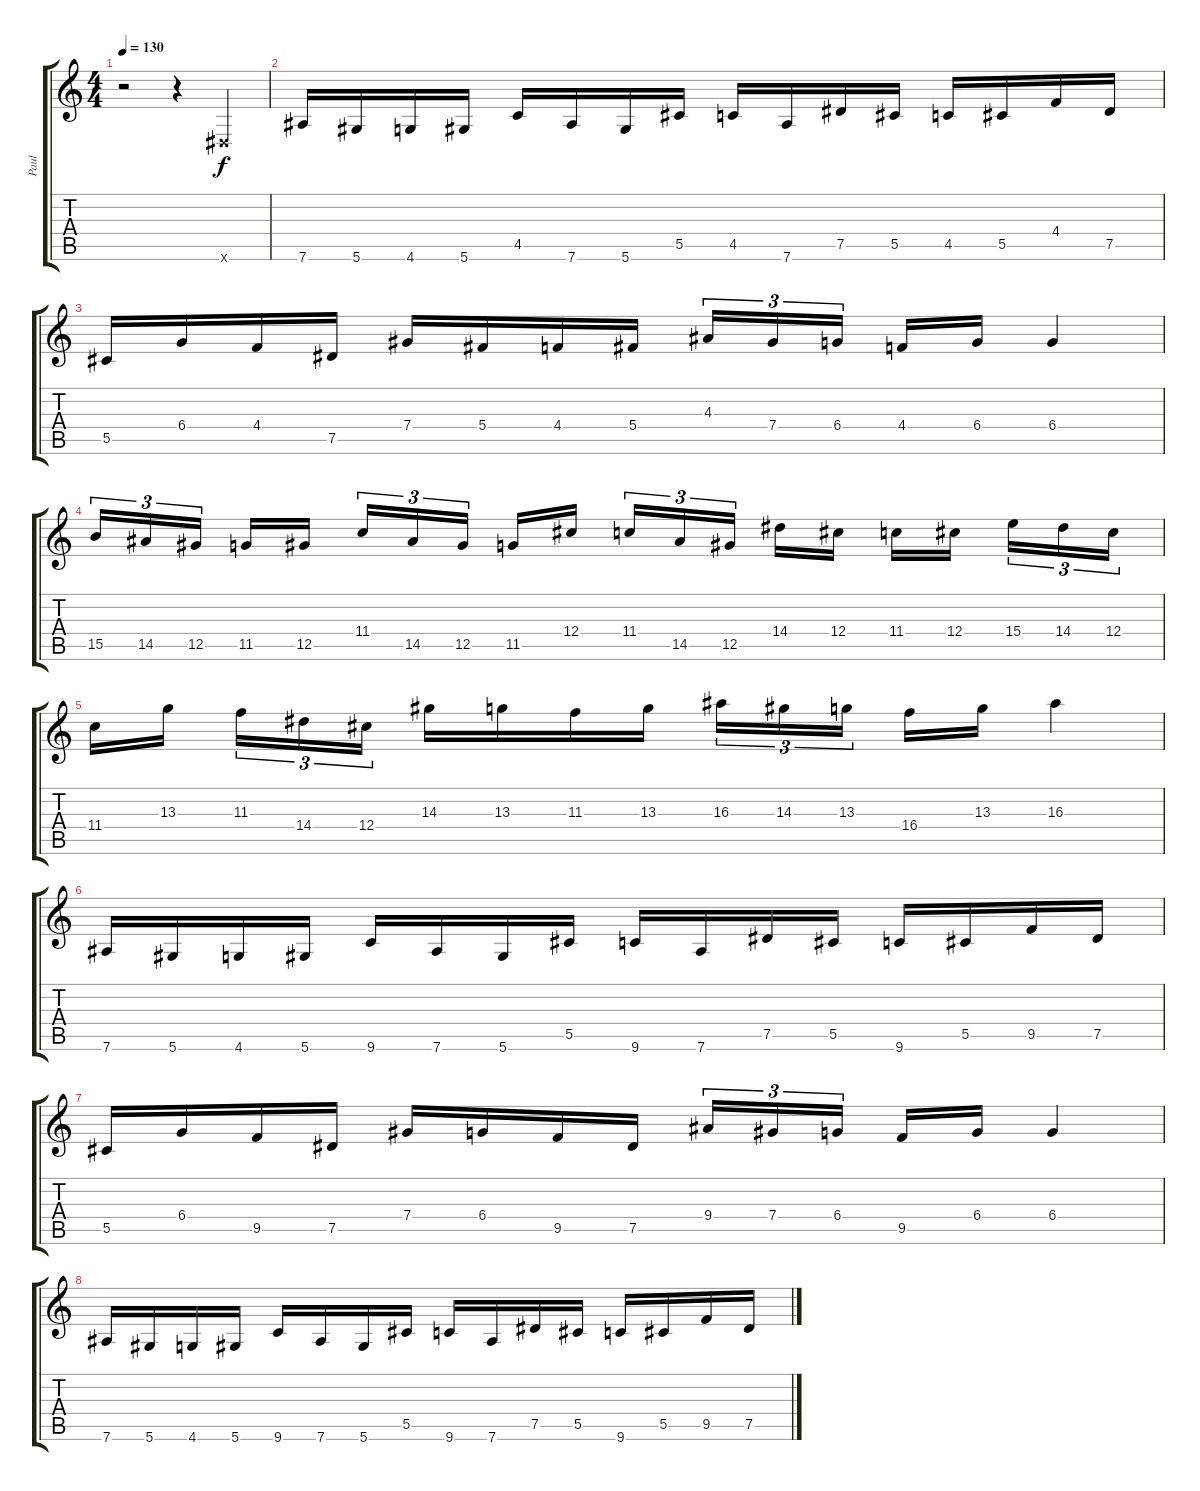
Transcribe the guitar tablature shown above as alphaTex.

\track ("Paul" "Paul") {instrument distortionguitar}
\staff {score tabs}
\tuning (Eb4 Bb3 Gb3 Db3 Ab2 Eb2) {hide}
\ts (4 4)
\tempo 130
\clef g2
\ks c
r.2{dy f instrument distortionguitar} r.4 0.6{x}.4 |
7.6.16 5.6.16 4.6.16 5.6.16 4.5.16 7.6.16 5.6.16 5.5.16 4.5.16 7.6.16 7.5.16 5.5.16 4.5.16 5.5.16 4.4.16 7.5.16 |
5.5.16 6.4.16 4.4.16 7.5.16 7.4.16 5.4.16 4.4.16 5.4.16 4.3.16{tu (3 2)} 7.4.16{tu (3 2)} 6.4.16{tu (3 2)} 4.4.16 6.4.16 6.4.4 |
15.5.16{tu (3 2)} 14.5.16{tu (3 2)} 12.5.16{tu (3 2)} 11.5.16 12.5.16 11.4.16{tu (3 2)} 14.5.16{tu (3 2)} 12.5.16{tu (3 2)} 11.5.16 12.4.16 11.4.16{tu (3 2)} 14.5.16{tu (3 2)} 12.5.16{tu (3 2)} 14.4.16 12.4.16 11.4.16 12.4.16 15.4.16{tu (3 2)} 14.4.16{tu (3 2)} 12.4.16{tu (3 2)} |
11.4.16 13.3.16 11.3.16{tu (3 2)} 14.4.16{tu (3 2)} 12.4.16{tu (3 2)} 14.3.16 13.3.16 11.3.16 13.3.16 16.3.16{tu (3 2)} 14.3.16{tu (3 2)} 13.3.16{tu (3 2)} 16.4.16 13.3.16 16.3.4 |
7.6.16 5.6.16 4.6.16 5.6.16 9.6.16 7.6.16 5.6.16 5.5.16 9.6.16 7.6.16 7.5.16 5.5.16 9.6.16 5.5.16 9.5.16 7.5.16 |
5.5.16 6.4.16 9.5.16 7.5.16 7.4.16 6.4.16 9.5.16 7.5.16 9.4.16{tu (3 2)} 7.4.16{tu (3 2)} 6.4.16{tu (3 2)} 9.5.16 6.4.16 6.4.4 |
7.6.16 5.6.16 4.6.16 5.6.16 9.6.16 7.6.16 5.6.16 5.5.16 9.6.16 7.6.16 7.5.16 5.5.16 9.6.16 5.5.16 9.5.16 7.5.16
